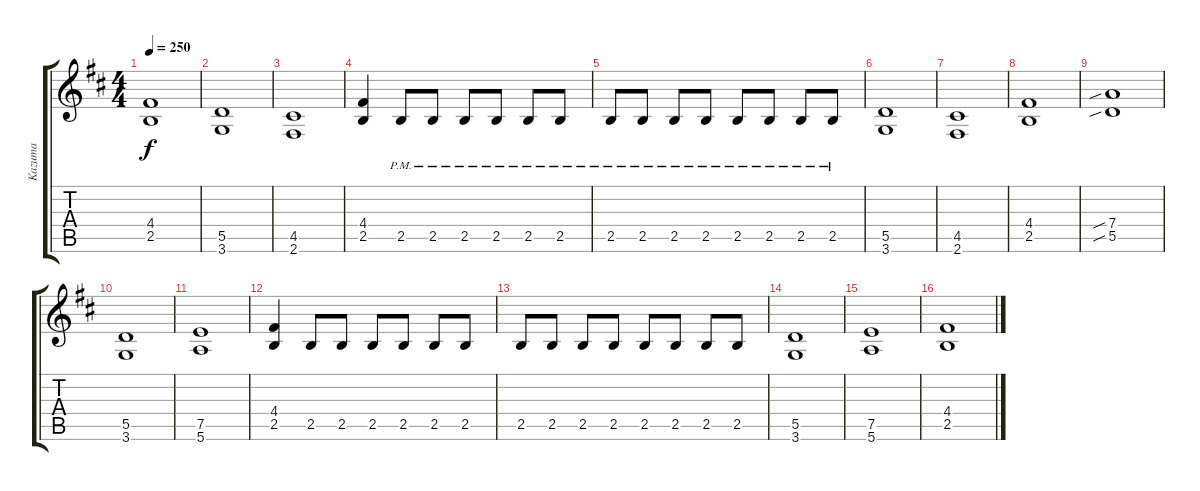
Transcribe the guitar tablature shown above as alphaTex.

\track ("Kazuma" "Kazuma") {instrument distortionguitar}
\staff {score tabs}
\tuning (E4 B3 G3 D3 A2 E2) {hide}
\ts (4 4)
\tempo 250
\clef g2
\ks d
(4.4 2.5).1{dy f} |
(5.5 3.6).1 |
(4.5 2.6).1 |
(4.4 2.5).4 2.5{pm}.8 2.5{pm}.8 2.5{pm}.8 2.5{pm}.8 2.5{pm}.8 2.5{pm}.8 |
2.5{pm}.8 2.5{pm}.8 2.5{pm}.8 2.5{pm}.8 2.5{pm}.8 2.5{pm}.8 2.5{pm}.8 2.5{pm}.8 |
(5.5 3.6).1 |
(4.5 2.6).1 |
(4.4 2.5).1 |
(7.4{sib} 5.5{sib}).1 |
(5.5 3.6).1 |
(7.5 5.6).1 |
(4.4 2.5).4 2.5.8 2.5.8 2.5.8 2.5.8 2.5.8 2.5.8 |
2.5.8 2.5.8 2.5.8 2.5.8 2.5.8 2.5.8 2.5.8 2.5.8 |
(5.5 3.6).1 |
(7.5 5.6).1 |
(4.4 2.5).1
